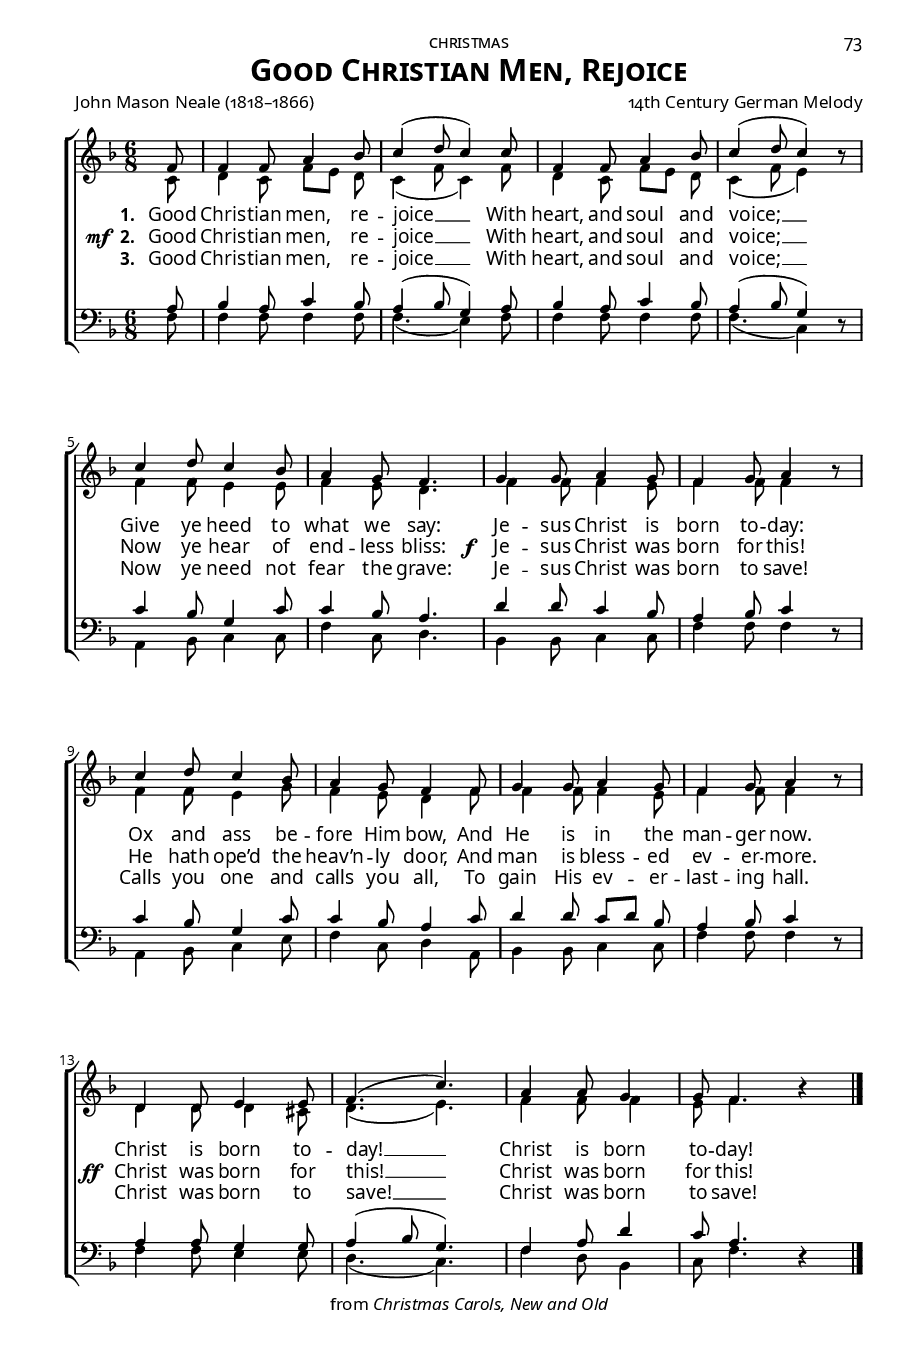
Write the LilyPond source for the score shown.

\version "2.14.2"
\include "util.ly"
\header {
  title = \markup{\override #'(font-name . "Garamond Premier Pro Semibold"){ \abs-fontsize #15 \smallCapsOldStyle"Good Christian Men, Rejoice"}}
  poet = \markup\oldStyleNum"John Mason Neale (1818–1866)"
  composer = \markup\oldStyleNum"14th Century German Melody"
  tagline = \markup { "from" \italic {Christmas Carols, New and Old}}
}
\paper {
  paper-height = 9\in
  paper-width = 6\in
  indent = 0\in
  %system-system-spacing = #'((basic-distance . 10) (padding . 0))
  ragged-last-bottom = ##f
  ragged-bottom = ##f
  two-sided = ##t
  inner-margin = 0.5\in
  outer-margin = 0.25\in
  top-margin = 0.25\in
  bottom-margin = 0.25\in
  first-page-number = #073
  print-first-page-number = ##t
  headerLine = \markup{\override #'(font-name . "Garamond Premier Pro") \smallCapsOldStyle"christmas"}
  oddHeaderMarkup = \markup\fill-line{
     \override #'(font-name . "Garamond Premier Pro")\abs-fontsize #8.5
     \combine 
        \fill-line{"" \on-the-fly #print-page-number-check-first
        \oldStylePageNum""
        }
        \fill-line{\headerLine}
  }
  evenHeaderMarkup = \markup {
     \override #'(font-name . "Garamond Premier Pro")\abs-fontsize #8.5
     \combine
        \on-the-fly #print-page-number-check-first
        \oldStylePageNum""
        \fill-line{\headerLine}
  }
}
#(set-global-staff-size 15) \paper{ #(define fonts (make-pango-font-tree "GoudyOlSt BT" "Garamond Premier Pro" "Garamond Premier Pro" (/ 15 20))) }
global = {
  \key f \major
  \time 6/8
  \autoBeamOff
  \override DynamicLineSpanner #'staff-padding = #0.0
  \override DynamicLineSpanner #'Y-extent = #'(-1 . 1)
}

sopMusic = \relative c' {
  \partial 8 f8 |
  f4 f8 a4 bes8 |
  c4( d8 c4) c8 |
  f,4 f8 a4 bes8 |
  
  c4( d8 c4) bes8\rest | \break
  c4 d8 c4 bes8 |
  a4 g8 f4. |
%  f f |
  g4 g8 a4 g8 |
  
  f4 g8 a4 bes8\rest | \break
  c4 d8 c4 bes8 |
  a4 g8 f4 f8 |
  g4 g8 a4 g8 |
  
  f4 g8 a4 bes8\rest | \break
  d,4 d8 e4 e8 |
  f4.( c') |
  \partial 8*5 a4 a8 g4 g8 f4. bes4\rest \bar "|."
}
sopWords = \lyricmode {
  
}

altoMusic = \relative c' {
  c8 |
  d4 c8 f8[ e] d |
  c4( f8 c4) f8 |
  d4 c8 f[ e] d |
  
  c4( f8 e4) s8 |
  f4 f8 e4 e8 |
  f4 e8 d4. |
%  f f |
  f4 f8 f4 e8 |
  
  f4 f8 f4 s8 |
  f4 f8 e4 g8 |
  f4 e8 d4 f8 |
  f4 f8 f4 e8 |
  
  f4 f8 f4 s8 |
  d4 d8 d4 cis8 |
  d4.( e) |
  f4 f8 f4 e8 |
  f4. s4 \bar "|."
}
altoWords = \lyricmode {
  \dropLyricsV
  \set stanza = #"1. "
  Good Chris -- tian men, re -- joice __
  With heart, and soul and voice; __
  Give ye heed to what we say:
%  News! News!
  Je -- sus Christ is born to -- day:
  Ox and ass be -- fore Him bow,
  And He is in the man -- ger now.
  Christ is born to -- day! __
  Christ is born to -- day!
}
altoWordsII = {
  \dropLyricsV
  \set stanza = \markup{\dynamic"  mf " "2. "}
  \lyricmode {
  %\markup\italic
    Good Chris -- tian men, re -- joice __
    With heart, and soul and voice; __
    Now ye hear of end -- less bliss:
  %  Joy! Joy!
  }
  \set stanza = \markup\dynamic"f  "
  \lyricmode {
    Je -- sus Christ was born for this!
    He hath ope’d the heav’n -- ly door, And man is bless -- ed ev -- er -- more.
  }
  \set stanza = \markup\dynamic" ff "
  \lyricmode {
    Christ was born for this! __
    Christ was born for this!
  }
}
altoWordsIII = \lyricmode {
  \dropLyricsV
  \set stanza = #"3. "
  Good Chris -- tian men, re -- joice __
  With heart, and soul and voice; __
  Now ye need not fear the grave:
%  Peace! Peace!
  Je -- sus Christ was born to save!
  Calls you one and calls you all,
  To gain His ev -- er -- last -- ing hall.
  Christ was born to save! __
  Christ was born to save!
}
altoWordsIV = \lyricmode {
}
altoWordsV = \lyricmode {
}
altoWordsVI = \lyricmode {
}
tenorMusic = \relative c' {
  a8 |
  bes4 a8 c4 bes8 |
  a4( bes8 g4) a8 |
  bes4 a8 c4 bes8 |
  
  a4( bes8 g4) s8 |
  c4 bes8 g4 c8 |
  c4 bes8 a4. |
%  f a |
  d4 d8 c4 bes8 |
  
  a4 bes8 c4 s8 |
  c4 bes8 g4 c8 |
  c4 bes8 a4 c8 |
  d4 d8 c[ d] bes |
  
  a4 bes8 c4 s8 |
  a4 a8 g4 g8 |
  a4( bes8 g4.) |
  f4 a8 d4 c8 |
  a4. s4 \bar "|."
}
tenorWords = \lyricmode {

}

bassMusic = \relative c {
  f8 |
  f4 f8 f4 f8 |
  f4.( e4) f8 |
  f4 f8 f4 f8 |
  
  f4.( c4) d8\rest |
  a4 bes8 c4 c8 |
  f4 c8 d4. |
%  f d |
  bes4 bes8 c4 c8 |
  
  f4 f8 f4 d8\rest |
  a4 bes8 c4 e8 |
  f4 c8 d4 a8 |
  bes4 bes8 c4 c8 |
  
  f4 f8 f4 d8\rest |
  f4 f8 e4 e8 |
  d4.( c) |
  f4 d8 bes4 c8 |
  f4. d4\rest \bar "|."
}
bassWords = \lyricmode {

}

\score {
  <<
   \new ChoirStaff <<
%    \new Lyrics = sopranos \with { \override VerticalAxisGroup #'nonstaff-relatedstaff-spacing = #'((basic-distance . 1)) }
    \new Staff = women <<
      \new Voice = "sopranos" { \voiceOne << \global \sopMusic >> }
      \new Voice = "altos" { \voiceTwo << \global \altoMusic >> }
    >>
    \new Lyrics \with { alignAboveContext = #"women" \override VerticalAxisGroup #'nonstaff-relatedstaff-spacing = #'((basic-distance . 1))} \lyricsto "sopranos" \sopWords
    \new Lyrics = "altosVI"  \with { alignBelowContext = #"women" } \lyricsto "sopranos" \altoWordsVI
    \new Lyrics = "altosV"  \with { alignBelowContext = #"women" } \lyricsto "sopranos" \altoWordsV
    \new Lyrics = "altosIV"  \with { alignBelowContext = #"women" } \lyricsto "sopranos" \altoWordsIV
    \new Lyrics = "altosIII"  \with { alignBelowContext = #"women" } \lyricsto "sopranos" \altoWordsIII
    \new Lyrics = "altosII"  \with { alignBelowContext = #"women" } \lyricsto "sopranos" \altoWordsII
    \new Lyrics = "altos"  \with { alignBelowContext = #"women" } \lyricsto "sopranos" \altoWords
   \new Staff = men <<
      \clef bass
      \new Voice = "tenors" { \voiceOne << \global \tenorMusic >> }
      \new Voice = "basses" { \voiceTwo << \global \bassMusic >> }
    >>
    \new Lyrics \with { alignAboveContext = #"men" \override VerticalAxisGroup #'nonstaff-relatedstaff-spacing = #'((basic-distance . 1)) } \lyricsto "tenors" \tenorWords
    \new Lyrics \with { alignBelowContext = #"men" \override VerticalAxisGroup #'nonstaff-relatedstaff-spacing = #'((basic-distance . 1)) } \lyricsto "basses" \bassWords
  >>
%    \new PianoStaff << \new Staff { \new Voice { \pianoRH } } \new Staff { \clef "bass" \pianoLH } >>
  >>
  \layout {
    \context {
      \Score
      %\override SpacingSpanner #'base-shortest-duration = #(ly:make-moment 1 8)
      %\override SpacingSpanner #'common-shortest-duration = #(ly:make-moment 1 4)
    }
    \context {
      % Remove all empty staves
      % \Staff \RemoveEmptyStaves \override VerticalAxisGroup #'remove-first = ##t
    }
  }
  \midi {
    %\tempo 4 = 90
    \set Staff.midiInstrument = "flute"
  
    \context {
      \Voice
      \remove "Dynamic_performer"
    }
  }
}
